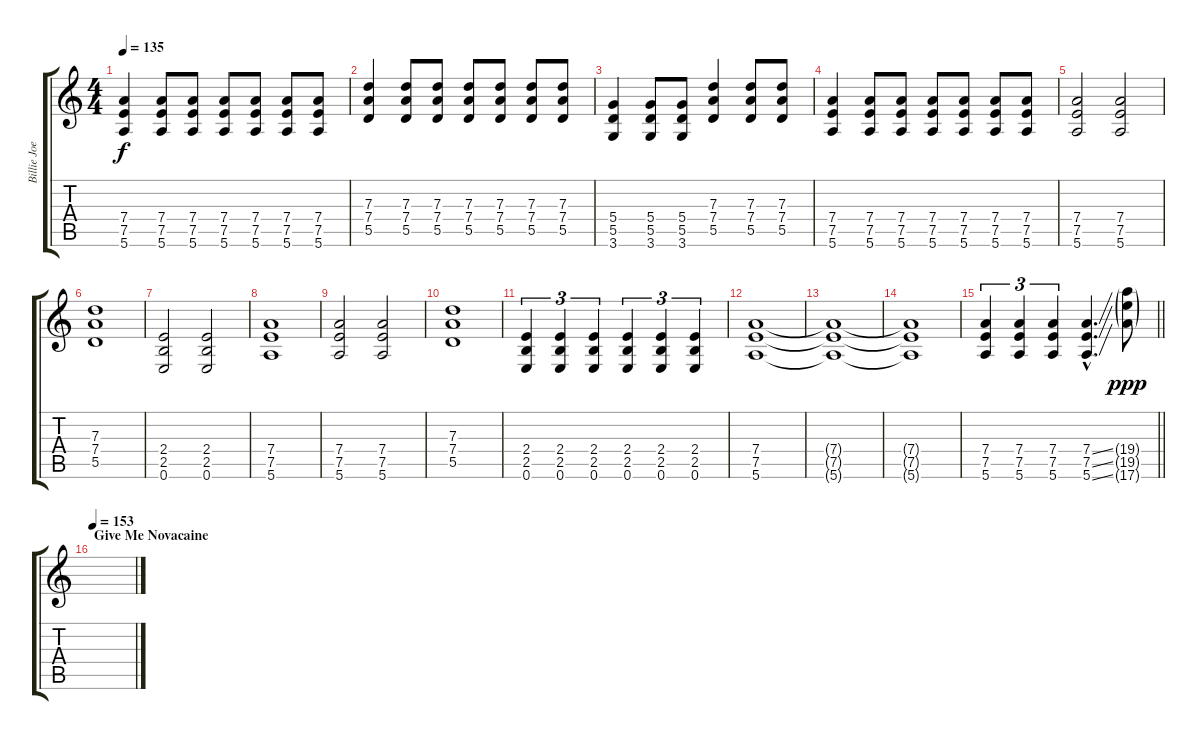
\track ("Billie Joe" "Billie Joe") {instrument distortionguitar}
\staff {score tabs}
\tuning (E4 B3 G3 D3 A2 E2) {hide}
\ts (4 4)
\tempo 135
\clef g2
\ks c
(7.4 7.5 5.6).4{dy f} (7.4 7.5 5.6).8 (7.4 7.5 5.6).8 (7.4 7.5 5.6).8 (7.4 7.5 5.6).8 (7.4 7.5 5.6).8 (7.4 7.5 5.6).8 |
(7.3 7.4 5.5).4 (7.3 7.4 5.5).8 (7.3 7.4 5.5).8 (7.3 7.4 5.5).8 (7.3 7.4 5.5).8 (7.3 7.4 5.5).8 (7.3 7.4 5.5).8 |
(5.4 5.5 3.6).4 (5.4 5.5 3.6).8 (5.4 5.5 3.6).8 (7.3 7.4 5.5).4 (7.3 7.4 5.5).8 (7.3 7.4 5.5).8 |
(7.4 7.5 5.6).4 (7.4 7.5 5.6).8 (7.4 7.5 5.6).8 (7.4 7.5 5.6).8 (7.4 7.5 5.6).8 (7.4 7.5 5.6).8 (7.4 7.5 5.6).8 |
(7.4 7.5 5.6).2 (7.4 7.5 5.6).2 |
(7.3 7.4 5.5).1 |
(2.4 2.5 0.6).2 (2.4 2.5 0.6).2 |
(7.4 7.5 5.6).1 |
(7.4 7.5 5.6).2 (7.4 7.5 5.6).2 |
(7.3 7.4 5.5).1 |
(2.4 2.5 0.6).4{tu (3 2)} (2.4 2.5 0.6).4{tu (3 2)} (2.4 2.5 0.6).4{tu (3 2)} (2.4 2.5 0.6).4{tu (3 2)} (2.4 2.5 0.6).4{tu (3 2)} (2.4 2.5 0.6).4{tu (3 2)} |
(7.4 7.5 5.6).1 |
(7.4{t} 7.5{t} 5.6{t}).1 |
(7.4{t} 7.5{t} 5.6{t}).1 |
\barLineRight lightlight
(7.4 7.5 5.6).4{tu (3 2)} (7.4 7.5 5.6).4{tu (3 2)} (7.4 7.5 5.6).4{tu (3 2)} (7.4{ss hac} 7.5{ss hac} 5.6{ss hac}).4{d} (19.4{g} 19.5{g} 17.6{g}).8{dy ppp} |
\section ("" "Give Me Novacaine")
\tempo 153
